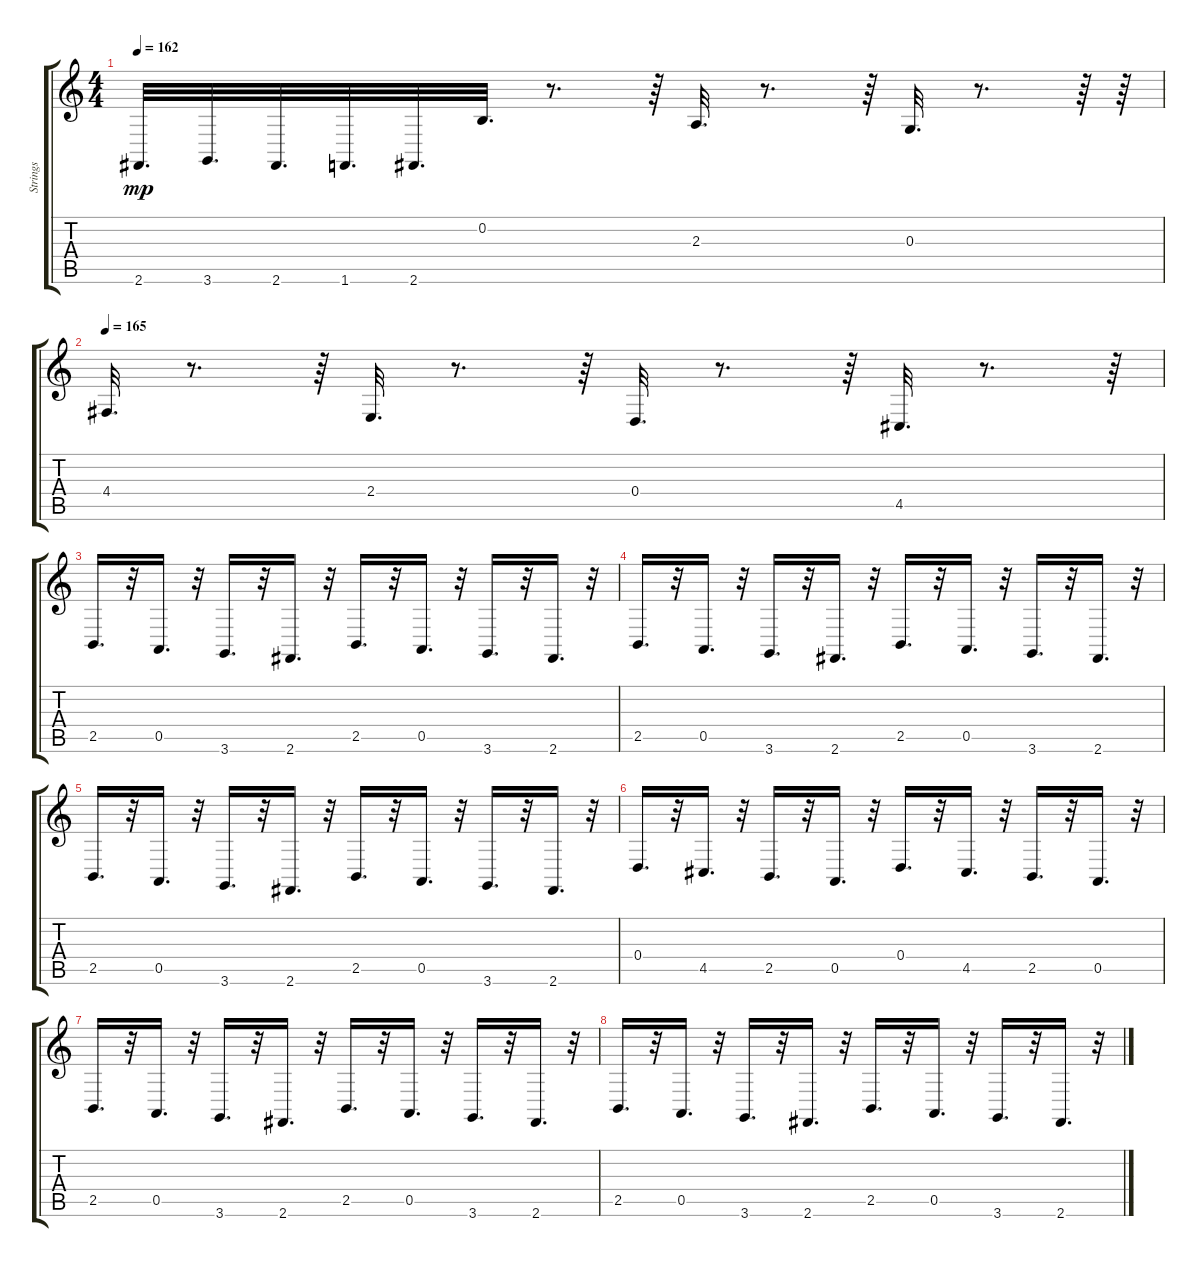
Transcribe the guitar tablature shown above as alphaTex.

\track ("Strings" "Strings") {instrument stringensemble1}
\staff {score tabs}
\tuning (E4 B3 G3 D3 A2 E2) {hide}
\ts (4 4)
\tempo 162
\clef g2
\ks c
2.6.32{d dy mp} 3.6.32{d} 2.6.32{d} 1.6.32{d} 2.6.32{d} 0.2.32{d} r.8{d} r.64 2.3.32{d} r.8{d} r.64 0.3.32{d} r.8{d} r.64 r.64 |
\tempo 165
4.4.32{d} r.8{d} r.64 2.4.32{d} r.8{d} r.64 0.4.32{d} r.8{d} r.64 4.5.32{d} r.8{d} r.64 |
2.5.16{d} r.32 0.5.16{d} r.32 3.6.16{d} r.32 2.6.16{d} r.32 2.5.16{d} r.32 0.5.16{d} r.32 3.6.16{d} r.32 2.6.16{d} r.32 |
2.5.16{d} r.32 0.5.16{d} r.32 3.6.16{d} r.32 2.6.16{d} r.32 2.5.16{d} r.32 0.5.16{d} r.32 3.6.16{d} r.32 2.6.16{d} r.32 |
2.5.16{d} r.32 0.5.16{d} r.32 3.6.16{d} r.32 2.6.16{d} r.32 2.5.16{d} r.32 0.5.16{d} r.32 3.6.16{d} r.32 2.6.16{d} r.32 |
0.4.16{d} r.32 4.5.16{d} r.32 2.5.16{d} r.32 0.5.16{d} r.32 0.4.16{d} r.32 4.5.16{d} r.32 2.5.16{d} r.32 0.5.16{d} r.32 |
2.5.16{d} r.32 0.5.16{d} r.32 3.6.16{d} r.32 2.6.16{d} r.32 2.5.16{d} r.32 0.5.16{d} r.32 3.6.16{d} r.32 2.6.16{d} r.32 |
2.5.16{d} r.32 0.5.16{d} r.32 3.6.16{d} r.32 2.6.16{d} r.32 2.5.16{d} r.32 0.5.16{d} r.32 3.6.16{d} r.32 2.6.16{d} r.32
